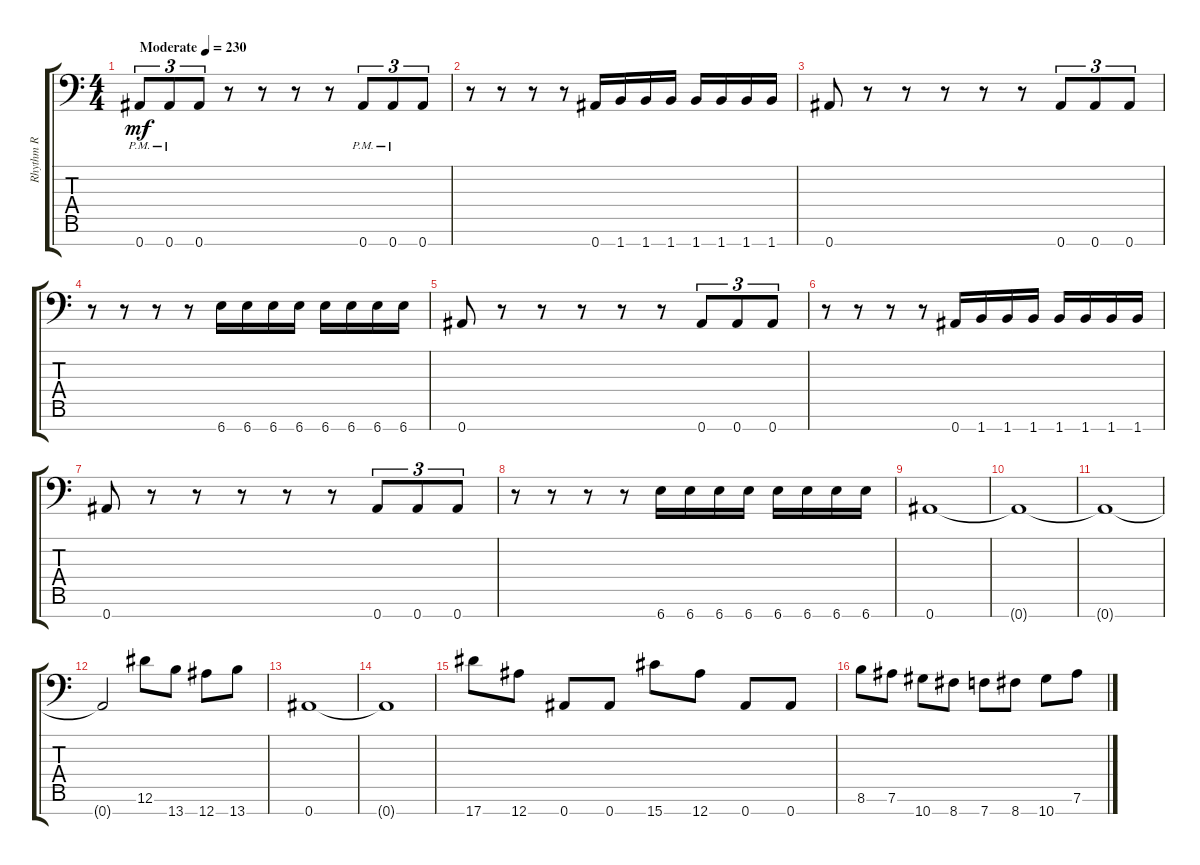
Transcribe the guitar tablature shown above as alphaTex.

\track ("Rhythm R" "Rhythm R") {instrument distortionguitar}
\staff {score tabs}
\tuning (Eb4 Bb3 Gb3 Db3 Ab2 Eb2 Bb1) {hide}
\ts (4 4)
\tempo (230 "Moderate")
\clef f4
\ks c
0.7{pm}.8{tu (3 2) dy mf instrument distortionguitar} 0.7{pm}.8{tu (3 2)} 0.7.8{tu (3 2)} r.8 r.8 r.8 r.8 0.7{pm}.8{tu (3 2)} 0.7{pm}.8{tu (3 2)} 0.7.8{tu (3 2)} |
r.8 r.8 r.8 r.8 0.7.16 1.7.16 1.7.16 1.7.16 1.7.16 1.7.16 1.7.16 1.7.16 |
0.7.8 r.8 r.8 r.8 r.8 r.8 0.7.8{tu (3 2)} 0.7.8{tu (3 2)} 0.7.8{tu (3 2)} |
r.8 r.8 r.8 r.8 6.7.16 6.7.16 6.7.16 6.7.16 6.7.16 6.7.16 6.7.16 6.7.16 |
0.7.8 r.8 r.8 r.8 r.8 r.8 0.7.8{tu (3 2)} 0.7.8{tu (3 2)} 0.7.8{tu (3 2)} |
r.8 r.8 r.8 r.8 0.7.16 1.7.16 1.7.16 1.7.16 1.7.16 1.7.16 1.7.16 1.7.16 |
0.7.8 r.8 r.8 r.8 r.8 r.8 0.7.8{tu (3 2)} 0.7.8{tu (3 2)} 0.7.8{tu (3 2)} |
r.8 r.8 r.8 r.8 6.7.16 6.7.16 6.7.16 6.7.16 6.7.16 6.7.16 6.7.16 6.7.16 |
0.7.1 |
0.7{t}.1 |
0.7{t}.1 |
0.7{t}.2 12.6.8 13.7.8 12.7.8 13.7.8 |
0.7.1 |
0.7{t}.1 |
17.7.8 12.7.8 0.7.8 0.7.8 15.7.8 12.7.8 0.7.8 0.7.8 |
8.6.8 7.6.8 10.7.8 8.7.8 7.7.8 8.7.8 10.7.8 7.6.8
